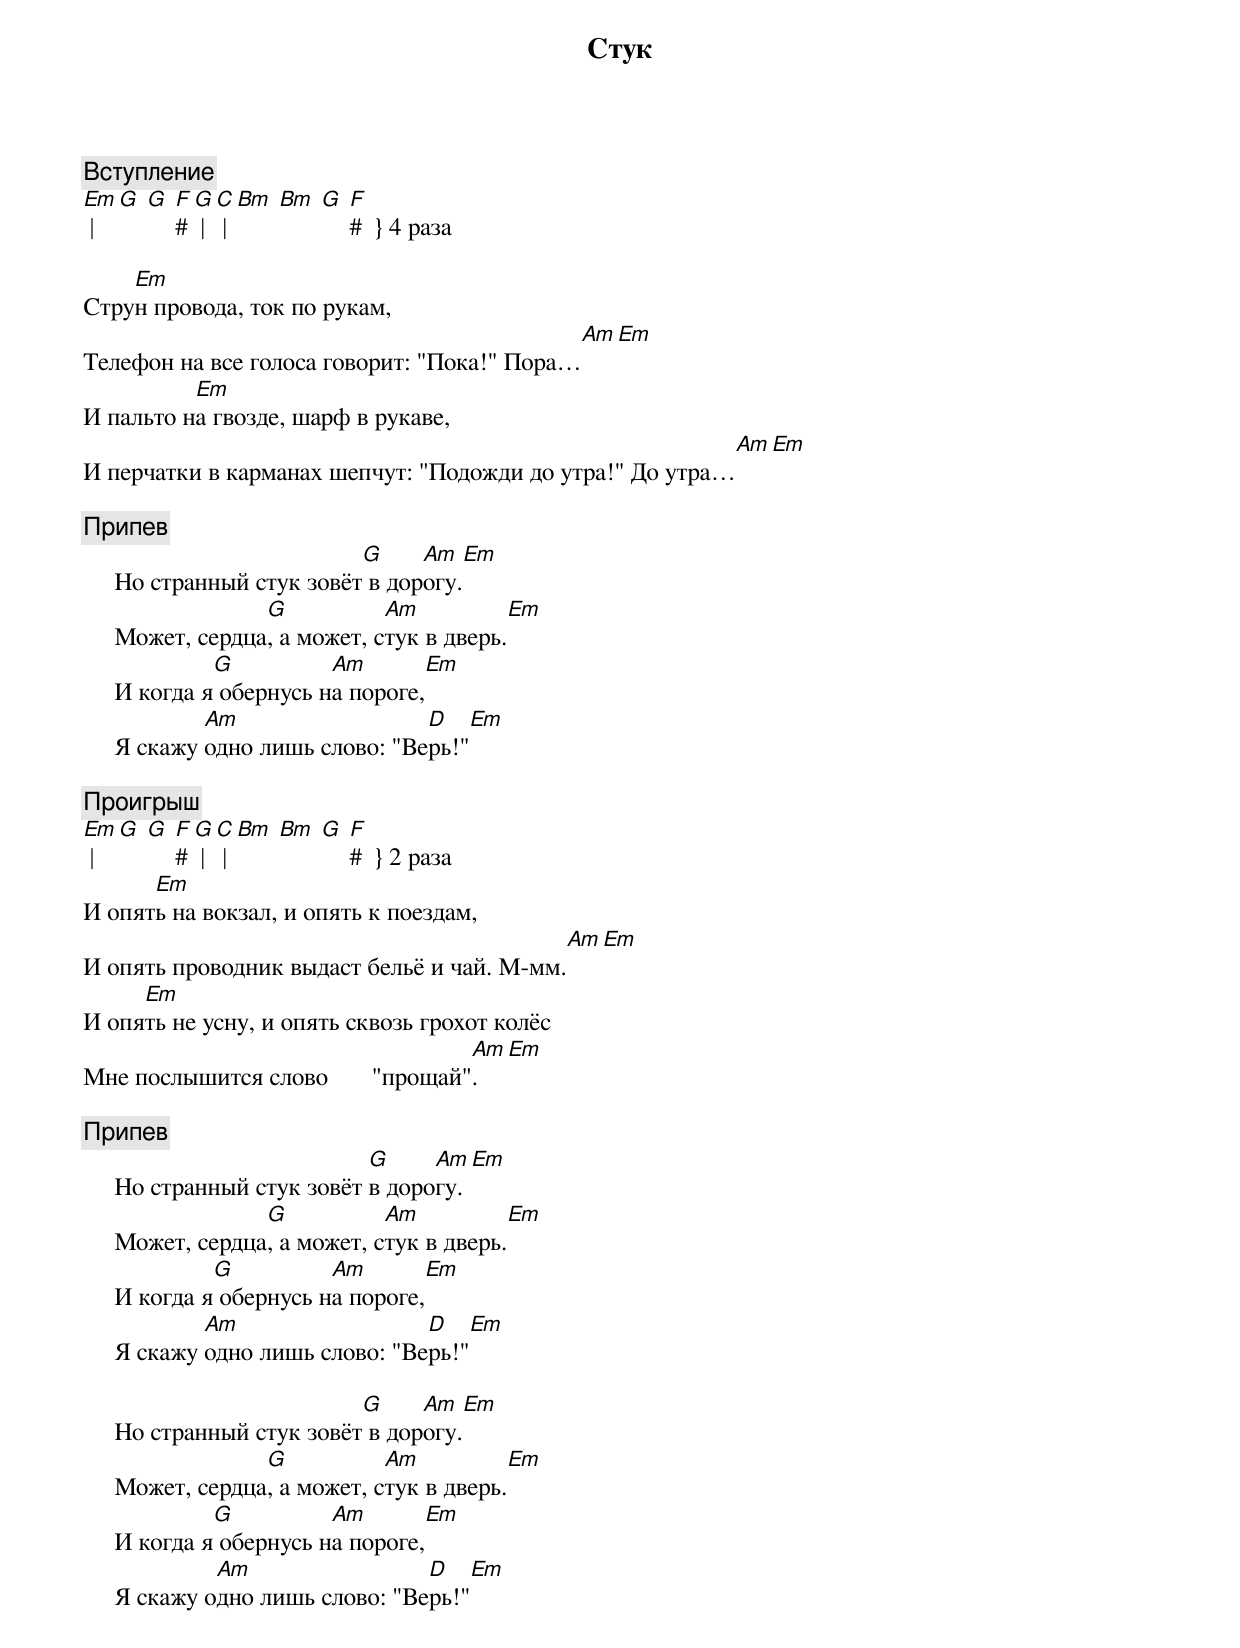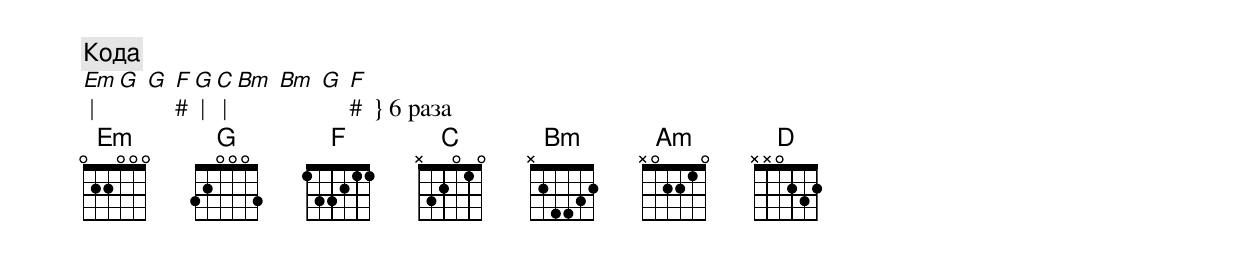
{title: Стук}
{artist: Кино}

{c: Вступление}
[Em] | [G] [G] [F]# [G] | [C] | [Bm] [Bm] [G] [F]#  } 4 раза

Стру[Em]н провода, ток по рукам,
Телефон на все голоса говорит: "Пока!" Пора…[Am][Em]
И пальто н[Em]а гвозде, шарф в рукаве,
И перчатки в карманах шепчут: "Подожди до утра!" До утра…[Am][Em]

{c: Припев}
     Но странный стук зовёт[G] в дор[Am]огу.[Em]
     Может, сердца[G], а может, с[Am]тук в дверь.[Em]
     И когда я[G] обернусь н[Am]а пороге,[Em]
     Я скажу [Am]одно лишь слово: "Ве[D]рь!"[Em]

{c: Проигрыш}
[Em] | [G] [G] [F]# [G] | [C] | [Bm] [Bm] [G] [F]#  } 2 раза
И опят[Em]ь на вокзал, и опять к поездам,
И опять проводник выдаст бельё и чай. М-мм.[Am][Em]
И опя[Em]ть не усну, и опять сквозь грохот колёс
Мне послышится слово       "прощай"[Am].[Em]

{c: Припев}
     Но странный стук зовёт [G]в доро[Am]гу.[Em]
     Может, сердца[G], а может, с[Am]тук в дверь.[Em]
     И когда я[G] обернусь н[Am]а пороге,[Em]
     Я скажу [Am]одно лишь слово: "Ве[D]рь!"[Em]

     Но странный стук зовёт[G] в дор[Am]огу.[Em]
     Может, сердца[G], а может, с[Am]тук в дверь.[Em]
     И когда я[G] обернусь н[Am]а пороге,[Em]
     Я скажу о[Am]дно лишь слово: "Ве[D]рь!"[Em]

{c: Кода}
[Em] | [G] [G] [F]# [G] | [C] | [Bm] [Bm] [G] [F]#  } 6 раза
